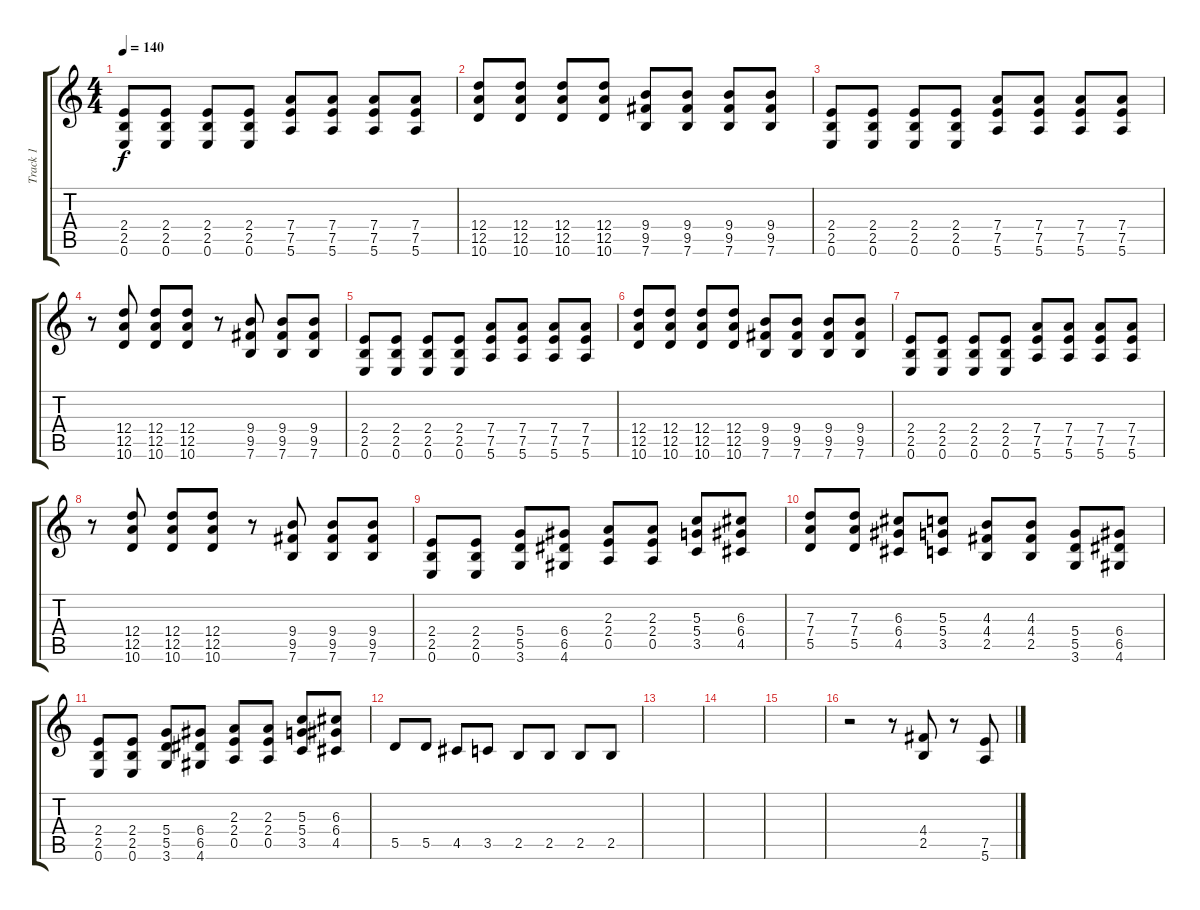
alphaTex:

\track ("Track 1" "Track 1") {instrument overdrivenguitar}
\staff {score tabs}
\tuning (E4 B3 G3 D3 A2 E2) {hide}
\ts (4 4)
\tempo 140
\clef g2
\ks c
(2.4 2.5 0.6).8{dy f} (2.4 2.5 0.6).8 (2.4 2.5 0.6).8 (2.4 2.5 0.6).8 (7.4 7.5 5.6).8 (7.4 7.5 5.6).8 (7.4 7.5 5.6).8 (7.4 7.5 5.6).8 |
(12.4 12.5 10.6).8 (12.4 12.5 10.6).8 (12.4 12.5 10.6).8 (12.4 12.5 10.6).8 (9.4 9.5 7.6).8 (9.4 9.5 7.6).8 (9.4 9.5 7.6).8 (9.4 9.5 7.6).8 |
(2.4 2.5 0.6).8 (2.4 2.5 0.6).8 (2.4 2.5 0.6).8 (2.4 2.5 0.6).8 (7.4 7.5 5.6).8 (7.4 7.5 5.6).8 (7.4 7.5 5.6).8 (7.4 7.5 5.6).8 |
r.8 (12.4 12.5 10.6).8 (12.4 12.5 10.6).8 (12.4 12.5 10.6).8 r.8 (9.4 9.5 7.6).8 (9.4 9.5 7.6).8 (9.4 9.5 7.6).8 |
(2.4 2.5 0.6).8 (2.4 2.5 0.6).8 (2.4 2.5 0.6).8 (2.4 2.5 0.6).8 (7.4 7.5 5.6).8 (7.4 7.5 5.6).8 (7.4 7.5 5.6).8 (7.4 7.5 5.6).8 |
(12.4 12.5 10.6).8 (12.4 12.5 10.6).8 (12.4 12.5 10.6).8 (12.4 12.5 10.6).8 (9.4 9.5 7.6).8 (9.4 9.5 7.6).8 (9.4 9.5 7.6).8 (9.4 9.5 7.6).8 |
(2.4 2.5 0.6).8 (2.4 2.5 0.6).8 (2.4 2.5 0.6).8 (2.4 2.5 0.6).8 (7.4 7.5 5.6).8 (7.4 7.5 5.6).8 (7.4 7.5 5.6).8 (7.4 7.5 5.6).8 |
r.8 (12.4 12.5 10.6).8 (12.4 12.5 10.6).8 (12.4 12.5 10.6).8 r.8 (9.4 9.5 7.6).8 (9.4 9.5 7.6).8 (9.4 9.5 7.6).8 |
(2.4 2.5 0.6).8 (2.4 2.5 0.6).8 (5.4 5.5 3.6).8 (6.4 6.5 4.6).8 (2.3 2.4 0.5).8 (2.3 2.4 0.5).8 (5.3 5.4 3.5).8 (6.3 6.4 4.5).8 |
(7.3 7.4 5.5).8 (7.3 7.4 5.5).8 (6.3 6.4 4.5).8 (5.3 5.4 3.5).8 (4.3 4.4 2.5).8 (4.3 4.4 2.5).8 (5.4 5.5 3.6).8 (6.4 6.5 4.6).8 |
(2.4 2.5 0.6).8 (2.4 2.5 0.6).8 (5.4 5.5 3.6).8 (6.4 6.5 4.6).8 (2.3 2.4 0.5).8 (2.3 2.4 0.5).8 (5.3 5.4 3.5).8 (6.3 6.4 4.5).8 |
5.5.8 5.5.8 4.5.8 3.5.8 2.5.8 2.5.8 2.5.8 2.5.8 |
|
|
|
r.2 r.8 (4.4 2.5).8 r.8 (7.5 5.6).8
